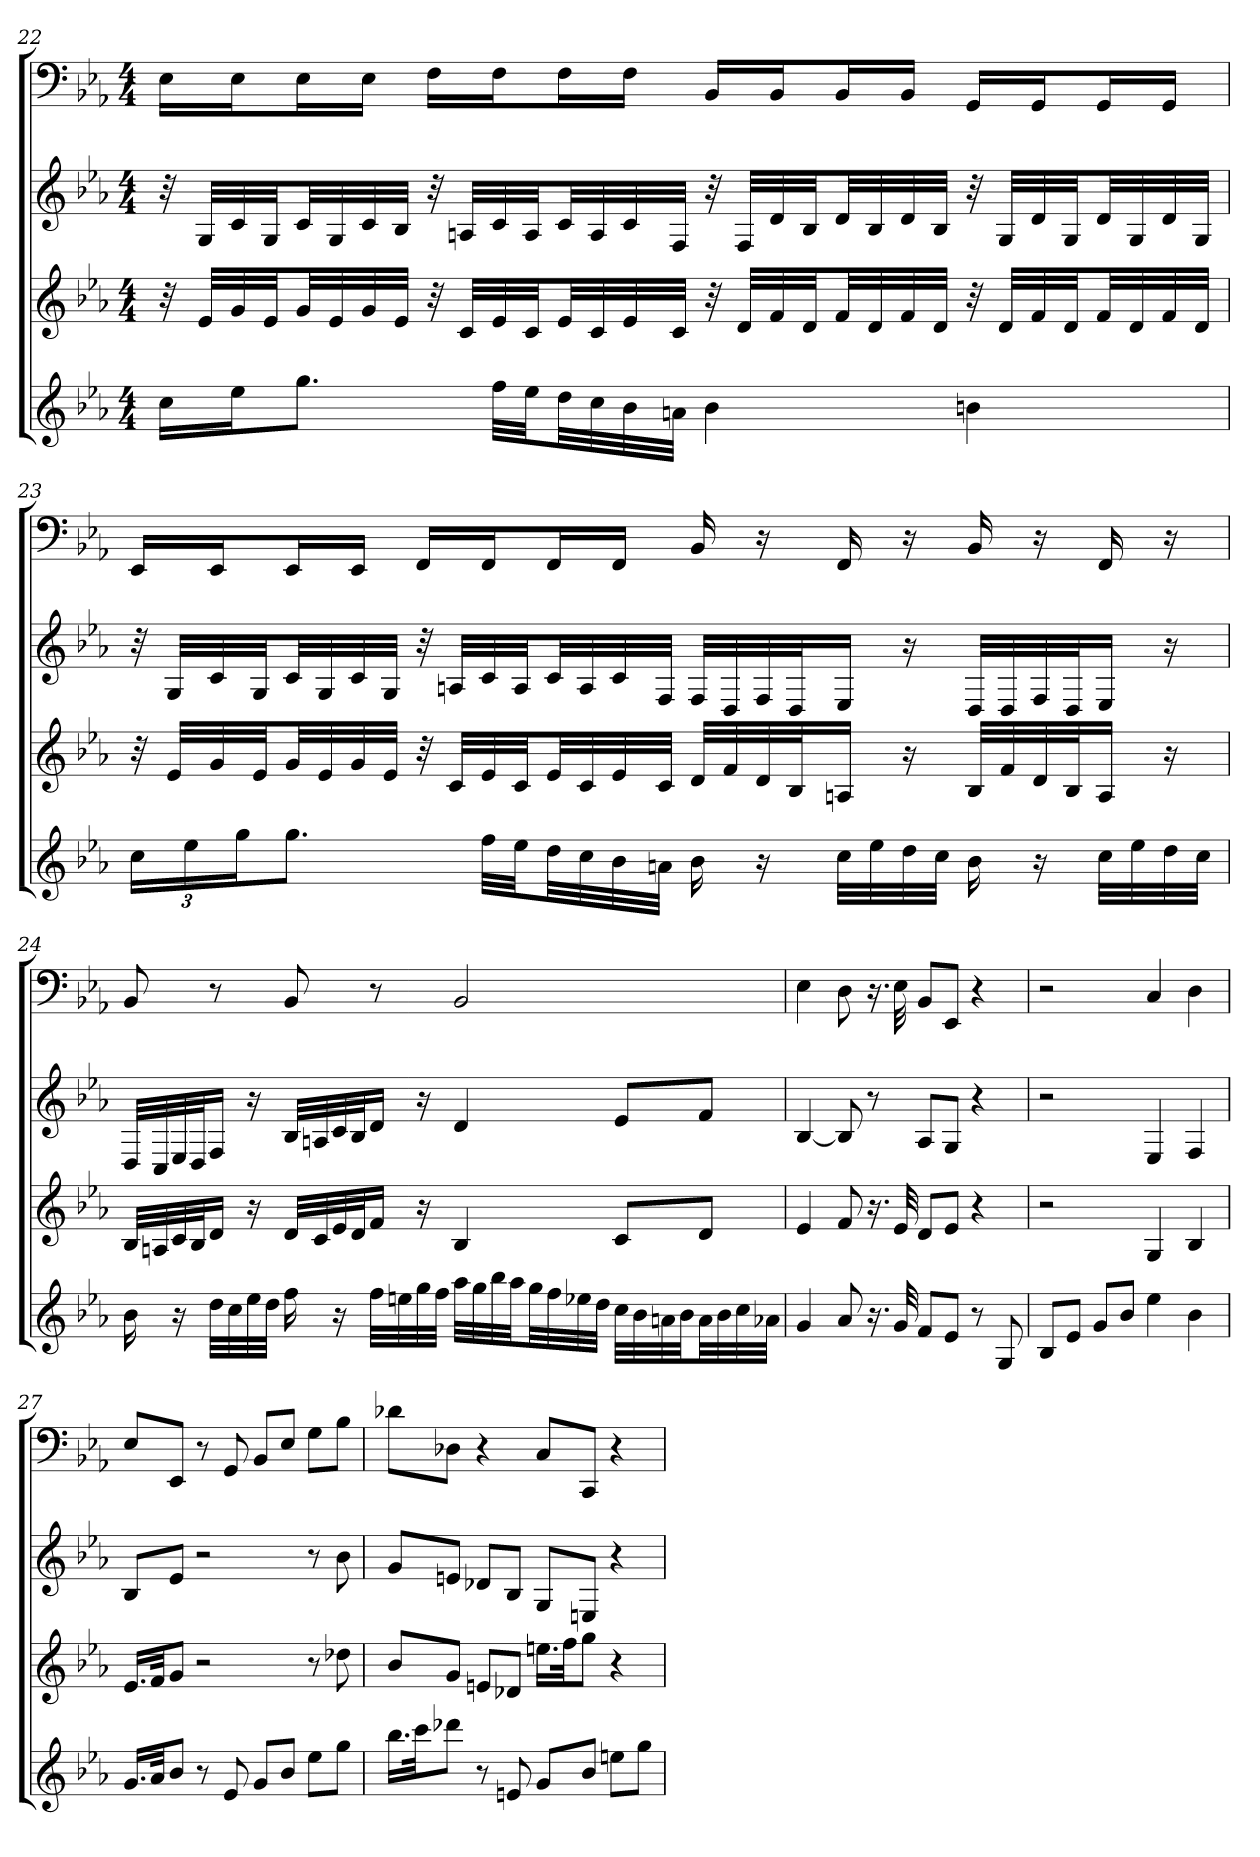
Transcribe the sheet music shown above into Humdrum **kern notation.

**kern	**kern	**kern	**kern
*part4	*part3	*part2	*part1
*staff4	*staff3	*staff2	*staff1
*k[b-e-a-]	*k[b-e-a-]	*k[b-e-a-]	*k[b-e-a-]
*E-:	*E-:	*E-:	*E-:
*M4/4	*M4/4	*M4/4	*M4/4
=22	=22	=22	=22
16ccLL	32r	32r	16E-LL
.	32e-LLL	32GLLL	.
16ee-J	32g	32c	16E-J
.	32e-JJ	32GJJ	.
8.ggJ	32gLL	32cLL	16E-L
.	32e-	32G	.
.	32g	32c	16E-JJ
.	32e-JJJ	32B-JJJ	.
.	32r	32r	16FLL
.	32cLLL	32AnLLL	.
32ffLLL	32e-	32c	16FJ
32ee-JJ	32cJJ	32AJJ	.
32ddLL	32e-LL	32cLL	16FL
32cc	32c	32A	.
32b-	32e-	32c	16FJJ
32anJJJ	32cJJJ	32FJJJ	.
4b-	32r	32r	16BB-LL
.	32dLLL	32FLLL	.
.	32f	32d	16BB-J
.	32dJJ	32B-JJ	.
.	32fLL	32dLL	16BB-L
.	32d	32B-	.
.	32f	32d	16BB-JJ
.	32dJJJ	32B-JJJ	.
4bn	32r	32r	16GGLL
.	32dLLL	32GLLL	.
.	32f	32d	16GGJ
.	32dJJ	32GJJ	.
.	32fLL	32dLL	16GGL
.	32d	32G	.
.	32f	32d	16GGJJ
.	32dJJJ	32GJJJ	.
=23	=23	=23	=23
24ccLL	32r	32r	16EE-LL
.	32e-LLL	32GLLL	.
24ee-	.	.	.
.	32g	32c	16EE-J
24ggJ	.	.	.
.	32e-JJ	32GJJ	.
8.ggJ	32gLL	32cLL	16EE-L
.	32e-	32G	.
.	32g	32c	16EE-JJ
.	32e-JJJ	32GJJJ	.
.	32r	32r	16FFLL
.	32cLLL	32AnLLL	.
32ffLLL	32e-	32c	16FFJ
32ee-JJ	32cJJ	32AJJ	.
32ddLL	32e-LL	32cLL	16FFL
32cc	32c	32A	.
32b-	32e-	32c	16FFJJ
32anJJJ	32cJJJ	32FJJJ	.
16b-	32dLLL	32FLLL	16BB-
.	32f	32D	.
16r	32d	32F	16r
.	32B-J	32DJ	.
32ccLLL	16AnJJ	16E-JJ	16FF
32ee-	.	.	.
32dd	16r	16r	16r
32ccJJJ	.	.	.
16b-	32B-LLL	32DLLL	16BB-
.	32f	32D	.
16r	32d	32F	16r
.	32B-J	32DJ	.
32ccLLL	16AJJ	16E-JJ	16FF
32ee-	.	.	.
32dd	16r	16r	16r
32ccJJJ	.	.	.
=24	=24	=24	=24
16b-	32B-LLL	32DLLL	8BB-
.	32An	32C	.
16r	32c	32E-	.
.	32B-J	32DJ	.
32ddLLL	16dJJ	16FJJ	8r
32cc	.	.	.
32ee-	16r	16r	.
32ddJJJ	.	.	.
16ff	32dLLL	32B-LLL	8BB-
.	32c	32An	.
16r	32e-	32c	.
.	32dJ	32B-J	.
32ffLLL	16fJJ	16dJJ	8r
32een	.	.	.
32gg	16r	16r	.
32ffJJJ	.	.	.
32aa-LLL	4B-	4d	2BB-
32gg	.	.	.
32bb-	.	.	.
32aa-JJ	.	.	.
32ggLL	.	.	.
32ff	.	.	.
32ee-X	.	.	.
32ddJJJ	.	.	.
32ccLLL	8cL	8e-L	.
32b-	.	.	.
32an	.	.	.
32b-JJ	.	.	.
32aLL	8dJ	8fJ	.
32b-	.	.	.
32cc	.	.	.
32a-XJJJ	.	.	.
=25	=25	=25	=25
4g	4e-	[4B-	4E-
8a-	8f	8B-]	8D
16.r	16.r	8r	16.r
32g	32e-	.	32E-
8fL	8dL	8A-L	8BB-L
8e-J	8e-J	8GJ	8EE-J
8r	4r	4r	4r
8G	.	.	.
=26	=26	=26	=26
8B-L	2r	2r	2r
8e-J	.	.	.
8gL	.	.	.
8b-J	.	.	.
4ee-	4G	4E-	4C
4b-	4B-	4F	4D
=27	=27	=27	=27
16.gLL	16.e-LL	8B-L	8E-L
32a-Jk	32fJk	.	.
8b-J	8gJ	8e-J	8EE-J
8r	2r	2r	8r
8e-	.	.	8GG
8gL	.	.	8BB-L
8b-J	.	.	8E-J
8ee-L	8r	8r	8GL
8ggJ	8dd-X	8b-	8B-J
=28	=28	=28	=28
16.bb-LL	8b-L	8gL	8d-XL
32cccJk	.	.	.
8ddd-XJ	8gJ	8enJ	8D-XJ
8r	8enL	8d-XL	4r
8en	8d-XJ	8B-J	.
8gL	16.eenLL	8GL	8CL
.	32ffJk	.	.
8b-J	8ggJ	8EnJ	8CCJ
8eenL	4r	4r	4r
8ggJ	.	.	.
=	=	=	=
*-	*-	*-	*-
